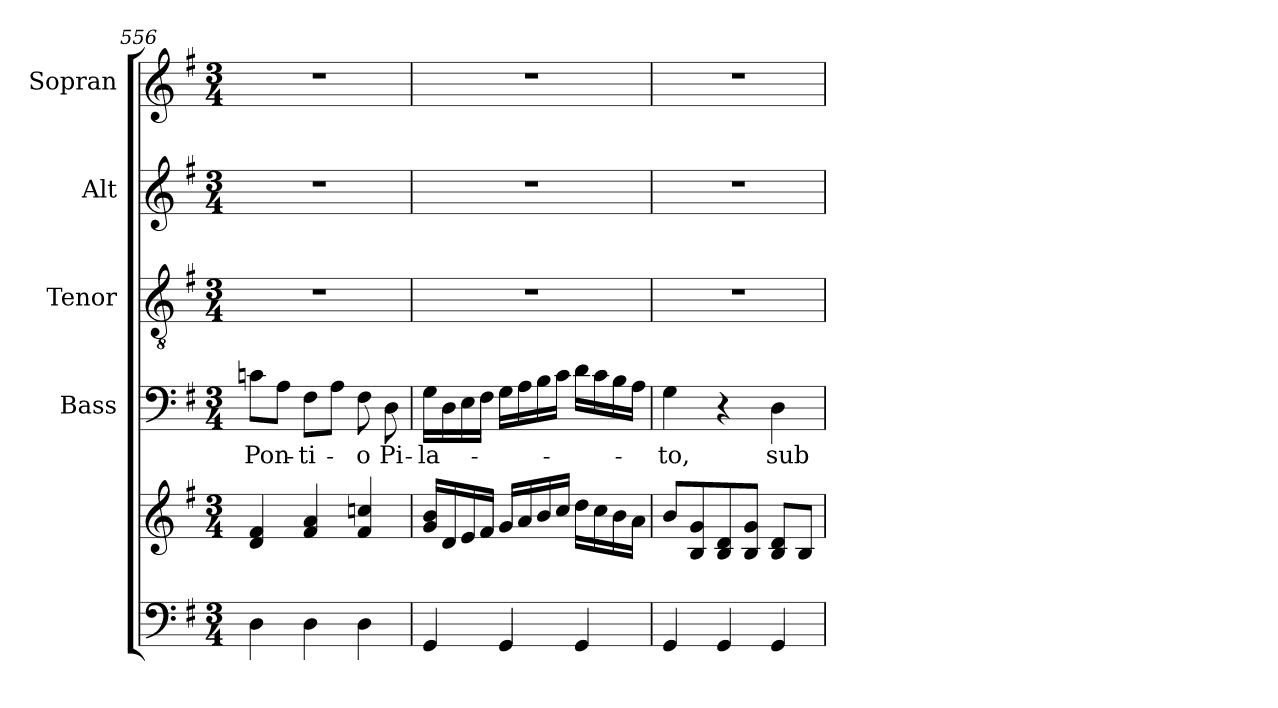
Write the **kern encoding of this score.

**kern	**kern	**kern	**text	**kern	**kern	**kern
*part5	*part5	*part4	*part4	*part3	*part2	*part1
*staff6	*staff5	*staff4	*staff4	*staff3	*staff2	*staff1
*	*	*I"Bass	*	*I"Tenor	*I"Alt	*I"Sopran
*	*	*I'B.	*	*I'T.	*I'A.	*I'S.
!!LO:PB:g=z
*clefF4	*clefG2	*clefF4	*	*clefGv2	*clefG2	*clefG2
*k[f#]	*k[f#]	*k[f#]	*	*k[f#]	*k[f#]	*k[f#]
*G:	*G:	*G:	*	*G:	*G:	*G:
*M3/4	*M3/4	*M3/4	*	*M3/4	*M3/4	*M3/4
=556	=556	=556	=556	=556	=556	=556
!	!	!	!LO:LY:b	!	!	!
4D\	4d/ 4f#/	8cn\L	Pon-	2.r	2.r	2.r
.	.	8A\J	.	.	.	.
!	!	!	!LO:LY:b	!	!	!
4D\	4f#/ 4a/	8F#\L	-ti-	.	.	.
.	.	8A\J	.	.	.	.
!	!	!	!LO:LY:b	!	!	!
4D\	4f#/ 4ccn/	8F#\	-o	.	.	.
!	!	!	!LO:LY:b	!	!	!
.	.	8D\	Pi-	.	.	.
=557	=557	=557	=557	=557	=557	=557
!	!	!	!LO:LY:b	!	!	!
4GG/	16g/ 16b/LL	16G\LL	-la-	2.r	2.r	2.r
.	16d/	16D\	.	.	.	.
.	16e/	16E\	.	.	.	.
.	16f#/JJ	16F#\JJ	.	.	.	.
4GG/	16g/LL	16G\LL	.	.	.	.
.	16a/	16A\	.	.	.	.
.	16b/	16B\	.	.	.	.
.	16cc/JJ	16c\JJ	.	.	.	.
4GG/	16dd\LL	16d\LL	.	.	.	.
.	16cc\	16c\	.	.	.	.
.	16b\	16B\	.	.	.	.
.	16a\JJ	16A\JJ	.	.	.	.
=558	=558	=558	=558	=558	=558	=558
!	!	!	!LO:LY:b	!	!	!
4GG/	8b/L	4G\	-to,	2.r	2.r	2.r
.	8B/ 8g/	.	.	.	.	.
4GG/	8B/ 8d/	4r	.	.	.	.
.	8B/ 8g/J	.	.	.	.	.
!	!	!	!LO:LY:b	!	!	!
4GG/	8B/ 8d/L	4D\	sub	.	.	.
.	8B/J	.	.	.	.	.
=	=	=	=	=	=	=
*-	*-	*-	*-	*-	*-	*-
